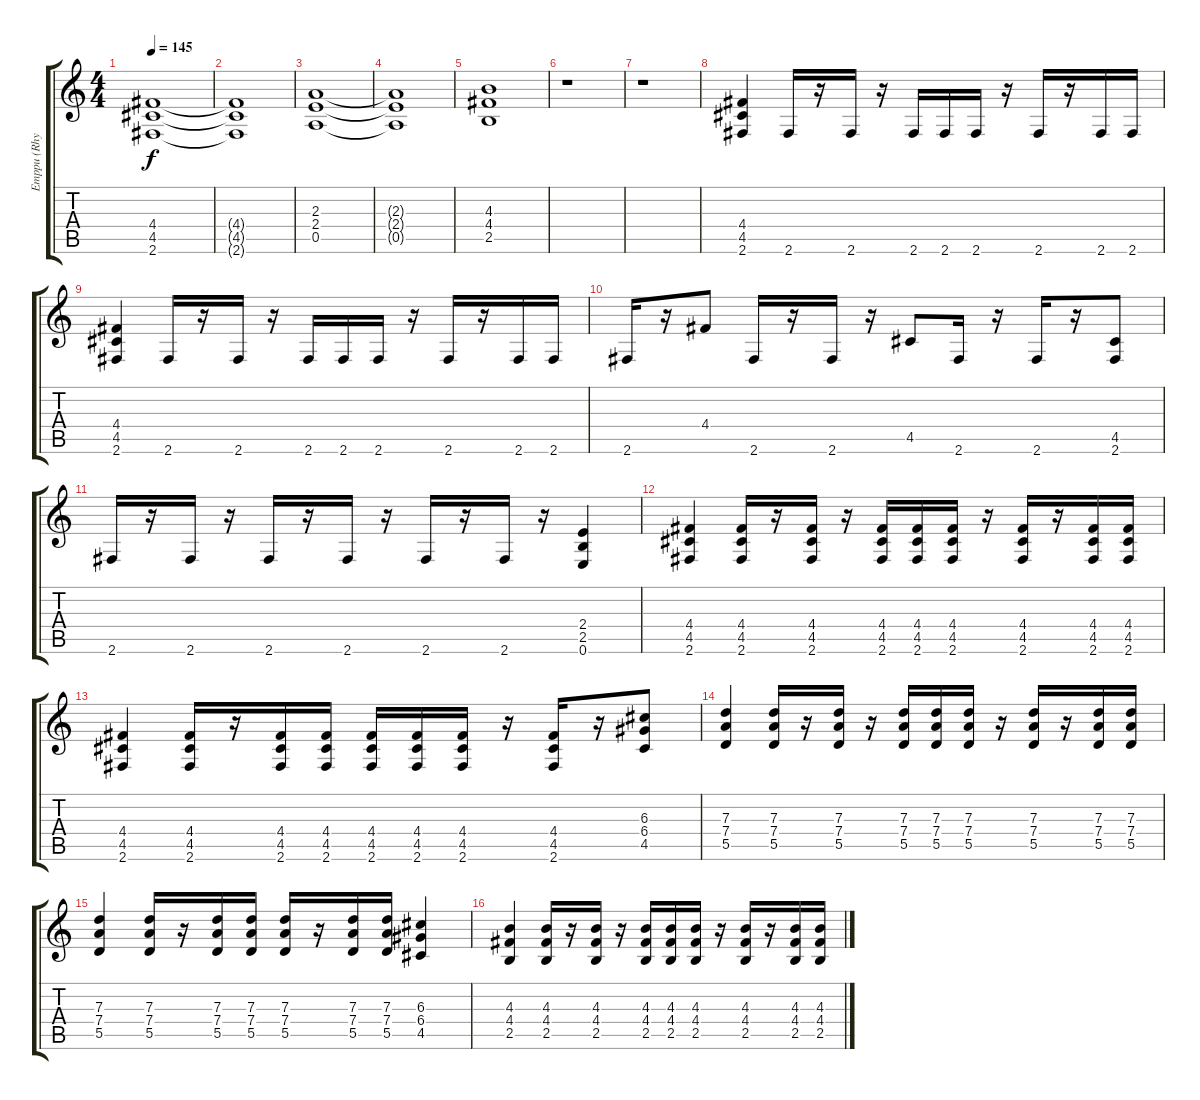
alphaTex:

\track ("Emppu (Rhythm Guitar)" "Emppu (Rhy") {instrument distortionguitar}
\staff {score tabs}
\tuning (E4 B3 G3 D3 A2 E2) {hide}
\ts (4 4)
\tempo 145
\clef g2
\ks c
(4.4 4.5 2.6).1{dy f} |
(4.4{t} 4.5{t} 2.6{t}).1 |
(2.3 2.4 0.5).1 |
(2.3{t} 2.4{t} 0.5{t}).1 |
(4.3 4.4 2.5).1 |
r.1 |
r.1 |
(4.4 4.5 2.6).4 2.6.16 r.16 2.6.16 r.16 2.6.16 2.6.16 2.6.16 r.16 2.6.16 r.16 2.6.16 2.6.16 |
(4.4 4.5 2.6).4 2.6.16 r.16 2.6.16 r.16 2.6.16 2.6.16 2.6.16 r.16 2.6.16 r.16 2.6.16 2.6.16 |
2.6.16 r.16 4.4.8 2.6.16 r.16 2.6.16 r.16 4.5.8 2.6.16 r.16 2.6.16 r.16 (4.5 2.6).8 |
2.6.16 r.16 2.6.16 r.16 2.6.16 r.16 2.6.16 r.16 2.6.16 r.16 2.6.16 r.16 (2.4 2.5 0.6).4 |
(4.4 4.5 2.6).4 (4.4 4.5 2.6).16 r.16 (4.4 4.5 2.6).16 r.16 (4.4 4.5 2.6).16 (4.4 4.5 2.6).16 (4.4 4.5 2.6).16 r.16 (4.4 4.5 2.6).16 r.16 (4.4 4.5 2.6).16 (4.4 4.5 2.6).16 |
(4.4 4.5 2.6).4 (4.4 4.5 2.6).16 r.16 (4.4 4.5 2.6).16 (4.4 4.5 2.6).16 (4.4 4.5 2.6).16 (4.4 4.5 2.6).16 (4.4 4.5 2.6).16 r.16 (4.4 4.5 2.6).16 r.16 (6.3 6.4 4.5).8 |
(7.3 7.4 5.5).4 (7.3 7.4 5.5).16 r.16 (7.3 7.4 5.5).16 r.16 (7.3 7.4 5.5).16 (7.3 7.4 5.5).16 (7.3 7.4 5.5).16 r.16 (7.3 7.4 5.5).16 r.16 (7.3 7.4 5.5).16 (7.3 7.4 5.5).16 |
(7.3 7.4 5.5).4 (7.3 7.4 5.5).16 r.16 (7.3 7.4 5.5).16 (7.3 7.4 5.5).16 (7.3 7.4 5.5).16 r.16 (7.3 7.4 5.5).16 (7.3 7.4 5.5).16 (6.3 6.4 4.5).4 |
(4.3 4.4 2.5).4 (4.3 4.4 2.5).16 r.16 (4.3 4.4 2.5).16 r.16 (4.3 4.4 2.5).16 (4.3 4.4 2.5).16 (4.3 4.4 2.5).16 r.16 (4.3 4.4 2.5).16 r.16 (4.3 4.4 2.5).16 (4.3 4.4 2.5).16
